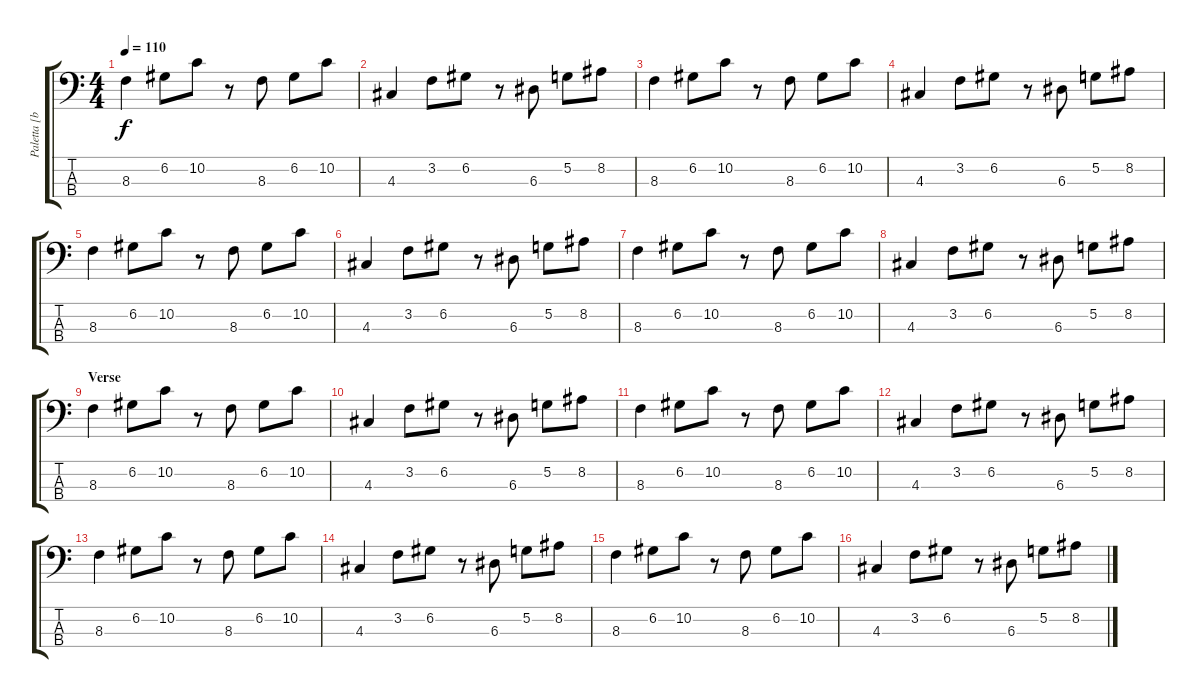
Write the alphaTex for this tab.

\track ("Paletta [bass]" "Paletta [b") {instrument electricbassfinger}
\staff {score tabs}
\tuning (G2 D2 A1 E1) {hide}
\ts (4 4)
\tempo 110
\clef f4
\ks c
8.3.4{dy f instrument electricbassfinger} 6.2.8 10.2.8 r.8 8.3.8 6.2.8 10.2.8 |
4.3.4 3.2.8 6.2.8 r.8 6.3.8 5.2.8 8.2.8 |
8.3.4 6.2.8 10.2.8 r.8 8.3.8 6.2.8 10.2.8 |
4.3.4 3.2.8 6.2.8 r.8 6.3.8 5.2.8 8.2.8 |
8.3.4 6.2.8 10.2.8 r.8 8.3.8 6.2.8 10.2.8 |
4.3.4 3.2.8 6.2.8 r.8 6.3.8 5.2.8 8.2.8 |
8.3.4 6.2.8 10.2.8 r.8 8.3.8 6.2.8 10.2.8 |
4.3.4 3.2.8 6.2.8 r.8 6.3.8 5.2.8 8.2.8 |
\section ("" "Verse")
8.3.4 6.2.8 10.2.8 r.8 8.3.8 6.2.8 10.2.8 |
4.3.4 3.2.8 6.2.8 r.8 6.3.8 5.2.8 8.2.8 |
8.3.4 6.2.8 10.2.8 r.8 8.3.8 6.2.8 10.2.8 |
4.3.4 3.2.8 6.2.8 r.8 6.3.8 5.2.8 8.2.8 |
8.3.4 6.2.8 10.2.8 r.8 8.3.8 6.2.8 10.2.8 |
4.3.4 3.2.8 6.2.8 r.8 6.3.8 5.2.8 8.2.8 |
8.3.4 6.2.8 10.2.8 r.8 8.3.8 6.2.8 10.2.8 |
4.3.4 3.2.8 6.2.8 r.8 6.3.8 5.2.8 8.2.8
